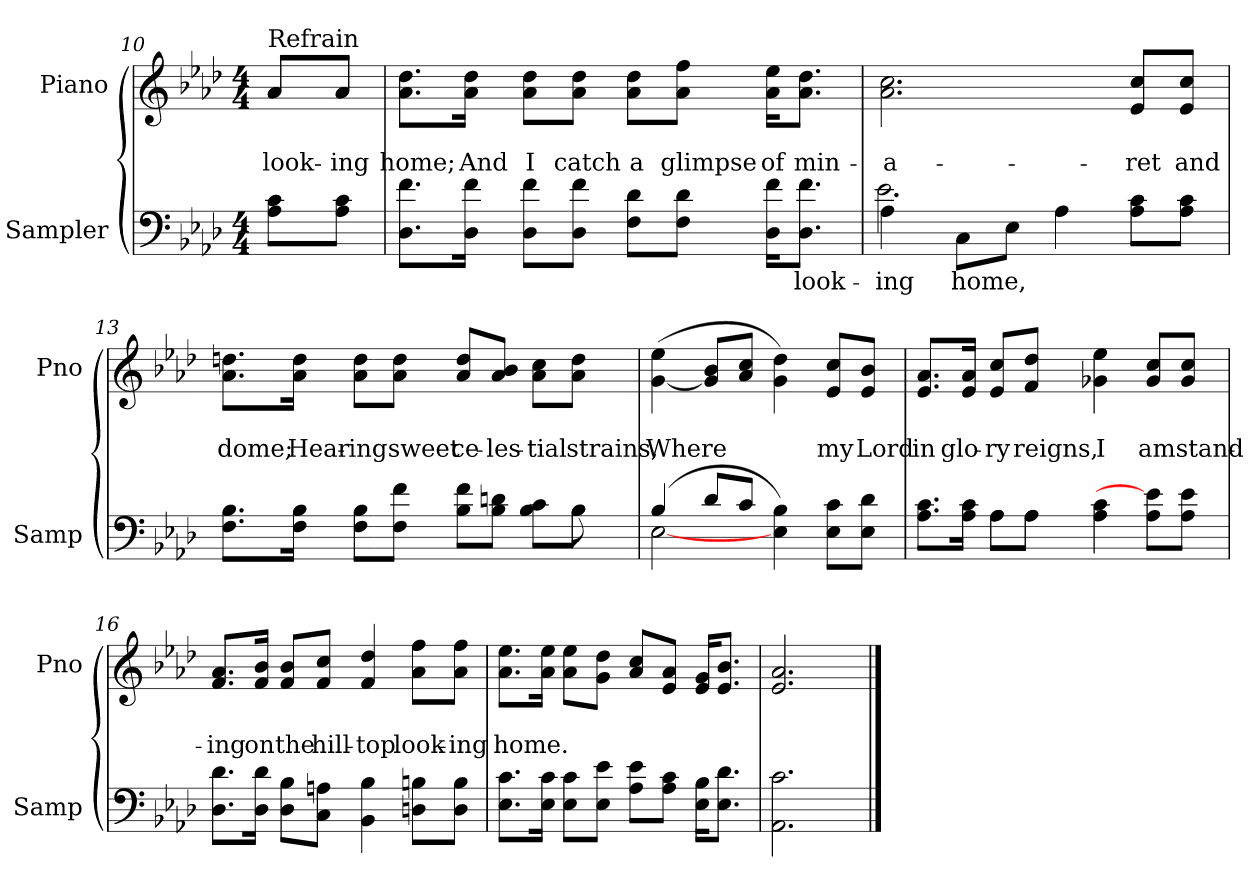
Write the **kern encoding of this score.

**kern	**text	**kern	**text	**text
*part2	*part2	*part1	*part1	*part1
*staff2	*staff2	*staff1	*staff1	*staff1
*I"Sampler	*	*I"Piano	*	*
*I'Samp	*	*I'Pno	*	*
*clefF4	*	*clefG2	*	*
*k[b-e-a-d-]	*	*k[b-e-a-d-]	*	*
*A-:	*	*A-:	*	*
*M4/4	*	*M4/4	*	*
=10	=10	=10	=10	=10
*	*	*^	*	*
!	!	!LO:TX:t=Refrain	!	!	!
8A-\ 8c\L	.	8a-/L	8a-/L	.	look-
8A-\ 8c\J	.	8a-/J	8a-/J	.	-ing
*	*	*v	*v	*	*
=11	=11	=11	=11	=11
8.D-\ 8.f\L	.	8.a-\ 8.dd-\L	.	home;
16D-\ 16f\Jk	.	16a-\ 16dd-\Jk	.	And
8D-\ 8f\L	.	8a-\ 8dd-\L	.	I
8D-\ 8f\J	.	8a-\ 8dd-\J	.	catch
8F\ 8d-\L	.	8a-\ 8dd-\L	.	a
8F\ 8d-\J	.	8a-\ 8ff\J	.	glimpse
16D-\ 16f\KL	.	16a-\ 16ee-\KL	.	of
8.D-\ 8.f\J	look-	8.a-\ 8.dd-\J	.	min-
=12	=12	=12	=12	=12
*^	*	*	*	*
4A-\	2.e-	-ing	2.a- 2.cc	.	-a-
8C\L	.	home,	.	.	.
8E-\J	.	.	.	.	.
4A-\	.	.	.	.	.
8A-\ 8c\L	4ryy	.	8e-/ 8cc/L	.	-ret
8A-\ 8c\J	.	.	8e-/ 8cc/J	.	and
=13	=13	=13	=13	=13	=13
8.F\ 8.B-\L	2..ryy	.	8.a-\ 8.ddn\L	.	dome;
16F\ 16B-\Jk	.	.	16a-\ 16dd\Jk	.	Hear-
8F\ 8B-\L	.	.	8a-\ 8dd\L	.	-ing
8F\ 8f\J	.	.	8a-\ 8dd\J	.	sweet
8B-\ 8f\L	.	.	8a-/ 8dd/L	.	ce-
8B-\ 8dn\J	.	.	8a-/ 8b-/J	.	-les-
8B-\ 8c\L	.	.	8a-\ 8cc\L	.	-tial
8B-\J	8B-	.	8a-\ 8dd\J	.	strains,
=14	=14	=14	=14	=14	=14
(4B-/	[2E-	.	([4g 4ee-	.	Where
8d-/L	.	.	8g]/ 8b-/L	.	.
8c/J	.	.	8a-/ 8cc/J	.	.
4E- 4B-)	2ryy	.	4g 4dd-)	.	.
8E-\ 8c\L	.	.	8e-/ 8cc/L	.	my
8E-\ 8d-\J	.	.	8e-/ 8b-/J	.	Lord
=15	=15	=15	=15	=15	=15
8.A-\ 8.c\L	4ryy	.	8.e-/ 8.a-/L	.	in
16A-\ 16c\Jk	.	.	16e-/ 16a-/Jk	.	glo-
8A-\L	8A-\L	.	8e-/ 8cc/L	.	-ry
8A-\J	8A-\J	.	8f/ 8dd-/J	.	reigns,
4A- 4c	2ryy	.	4g-X 4ee-	.	I
8A-\ 8e-]\L	.	.	8g-/ 8cc/L	.	am
8A-\ 8e-\J	.	.	8g-/ 8cc/J	.	stand-
*v	*v	*	*	*	*
=16	=16	=16	=16	=16
8.D-\ 8.d-\L	.	8.f/ 8.a-/L	.	-ing
16D-\ 16d-\Jk	.	16f/ 16b-/Jk	.	on
8D-\ 8B-\L	.	8f/ 8b-/L	.	the
8C\ 8An\J	.	8f/ 8cc/J	.	hill-
4BB- 4B-	.	4f 4dd-	.	-top
8Dn\ 8Bn\L	.	8a-\ 8ff\L	.	look-
8D\ 8B\J	.	8a-\ 8ff\J	.	-ing
=17	=17	=17	=17	=17
8.E-\ 8.c\L	.	8.a-\ 8.ee-\L	.	home.
16E-\ 16c\Jk	.	16a-\ 16ee-\Jk	.	.
8E-\ 8c\L	.	8a-\ 8ee-\L	.	.
8E-\ 8e-\J	.	8g\ 8dd-\J	.	.
8A-\ 8e-\L	.	8a-/ 8cc/L	.	.
8A-\ 8c\J	.	8e-/ 8a-/J	.	.
16E-\ 16B-\KL	.	16e-/ 16g/KL	.	.
8.E-\ 8.d-\J	.	8.e-/ 8.b-/J	.	.
=18	=18	=18	=18	=18
2.AA- 2.c	.	2.e- 2.a-	.	.
==	==	==	==	==
*-	*-	*-	*-	*-
